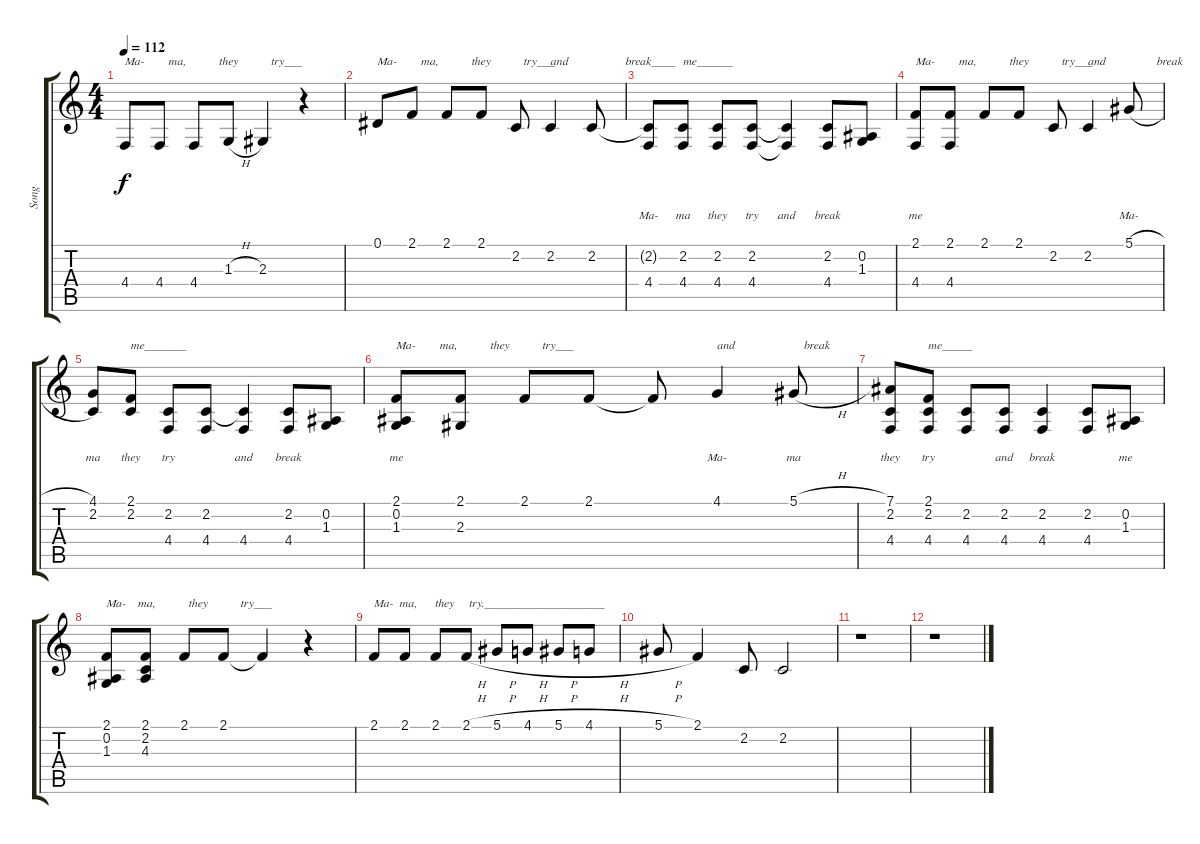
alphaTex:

\track ("Song" "Song") {instrument accordion}
\staff {score tabs}
\tuning (Eb4 Bb3 Gb3 Db3 Ab2 Eb2) {hide}
\ts (4 4)
\tempo 112
\clef g2
\ks c
4.4.8{txt "Ma-        ma,           they           try___" dy f} 4.4.8 4.4.8 1.3{h}.8 2.3.4 r.4 |
0.1.8{txt "Ma-        ma,           they           try___"} 2.1.8 2.1.8 2.1.8 2.2.8 2.2.4{txt "and                   break____"} 2.2.8 |
(2.2{t} 4.4).8{lyrics (0 "") lyrics (1 "") lyrics (2 "") lyrics (3 "Ma-") lyrics (4 "")} (2.2 4.4).8{txt "me______" lyrics (0 "") lyrics (1 "") lyrics (2 "") lyrics (3 "ma") lyrics (4 "")} (2.2 4.4).8{lyrics (0 "") lyrics (1 "") lyrics (2 "") lyrics (3 "they") lyrics (4 "")} (2.2 4.4).8{lyrics (0 "") lyrics (1 "") lyrics (2 "") lyrics (3 "try") lyrics (4 "")} (2.2{t} 4.4{t}).4{lyrics (0 "") lyrics (1 "") lyrics (2 "") lyrics (3 "and") lyrics (4 "")} (2.2 4.4).8{lyrics (0 "") lyrics (1 "") lyrics (2 "") lyrics (3 "break") lyrics (4 "")} (0.2 1.3).8{lyrics (0 "") lyrics (1 "") lyrics (2 "") lyrics (3 "") lyrics (4 "")} |
(2.1 4.4).8{txt "Ma-        ma,           they           try___" lyrics (0 "") lyrics (1 "") lyrics (2 "") lyrics (3 "me") lyrics (4 "")} (2.1 4.4).8{lyrics (0 "") lyrics (1 "") lyrics (2 "") lyrics (3 "") lyrics (4 "")} 2.1.8{lyrics (0 "") lyrics (1 "") lyrics (2 "") lyrics (3 "") lyrics (4 "")} 2.1.8{lyrics (0 "") lyrics (1 "") lyrics (2 "") lyrics (3 "") lyrics (4 "")} 2.2.8{lyrics (0 "") lyrics (1 "") lyrics (2 "") lyrics (3 "") lyrics (4 "")} 2.2.4{txt "and                 break" lyrics (0 "") lyrics (1 "") lyrics (2 "") lyrics (3 "") lyrics (4 "")} 5.1{h}.8{lyrics (0 "") lyrics (1 "") lyrics (2 "") lyrics (3 "Ma-") lyrics (4 "")} |
(4.1 2.2).8{lyrics (0 "") lyrics (1 "") lyrics (2 "") lyrics (3 "ma") lyrics (4 "")} (2.1 2.2).8{txt "me_______" lyrics (0 "") lyrics (1 "") lyrics (2 "") lyrics (3 "they") lyrics (4 "")} (2.2 4.4).8{lyrics (0 "") lyrics (1 "") lyrics (2 "") lyrics (3 "try") lyrics (4 "")} (2.2 4.4).8{lyrics (0 "") lyrics (1 "") lyrics (2 "") lyrics (3 "") lyrics (4 "")} (2.2{t} 4.4).4{lyrics (0 "") lyrics (1 "") lyrics (2 "") lyrics (3 "and") lyrics (4 "")} (2.2 4.4).8{lyrics (0 "") lyrics (1 "") lyrics (2 "") lyrics (3 "break") lyrics (4 "")} (0.2 1.3).8{lyrics (0 "") lyrics (1 "") lyrics (2 "") lyrics (3 "") lyrics (4 "")} |
(2.1 0.2 1.3).8{txt "Ma-        ma,           they           try___" lyrics (0 "") lyrics (1 "") lyrics (2 "") lyrics (3 "me") lyrics (4 "")} (2.1 2.3).8{lyrics (0 "") lyrics (1 "") lyrics (2 "") lyrics (3 "") lyrics (4 "")} 2.1.8{lyrics (0 "") lyrics (1 "") lyrics (2 "") lyrics (3 "") lyrics (4 "")} 2.1.8{lyrics (0 "") lyrics (1 "") lyrics (2 "") lyrics (3 "") lyrics (4 "")} 2.1{t}.8{lyrics (0 "") lyrics (1 "") lyrics (2 "") lyrics (3 "") lyrics (4 "")} 4.1.4{txt "and                       break" lyrics (0 "") lyrics (1 "") lyrics (2 "") lyrics (3 "Ma-") lyrics (4 "")} 5.1{h}.8{lyrics (0 "") lyrics (1 "") lyrics (2 "") lyrics (3 "ma") lyrics (4 "")} |
(7.1 2.2 4.4).8{lyrics (0 "") lyrics (1 "") lyrics (2 "") lyrics (3 "they") lyrics (4 "")} (2.1 2.2 4.4).8{txt "me_____" lyrics (0 "") lyrics (1 "") lyrics (2 "") lyrics (3 "try") lyrics (4 "")} (2.2 4.4).8{lyrics (0 "") lyrics (1 "") lyrics (2 "") lyrics (3 "") lyrics (4 "")} (2.2 4.4).8{lyrics (0 "") lyrics (1 "") lyrics (2 "") lyrics (3 "and") lyrics (4 "")} (2.2 4.4).4{lyrics (0 "") lyrics (1 "") lyrics (2 "") lyrics (3 "break") lyrics (4 "")} (2.2 4.4).8{lyrics (0 "") lyrics (1 "") lyrics (2 "") lyrics (3 "") lyrics (4 "")} (0.2 1.3).8{lyrics (0 "") lyrics (1 "") lyrics (2 "") lyrics (3 "me") lyrics (4 "")} |
(2.1 0.2 1.3).8{txt "Ma-    ma,           they           try___"} (2.1 2.2 4.3).8 2.1.8 2.1.8 2.1{t}.4 r.4 |
2.1.8{txt "Ma-  ma,      they     try.____________________"} 2.1.8 2.1.8 2.1{h}.8 5.1{h}.8 4.1{h}.8 5.1{h}.8 4.1{h}.8 |
5.1{h}.8 2.1.4 2.2.8 2.2.2 |
r.1 |
r.1
